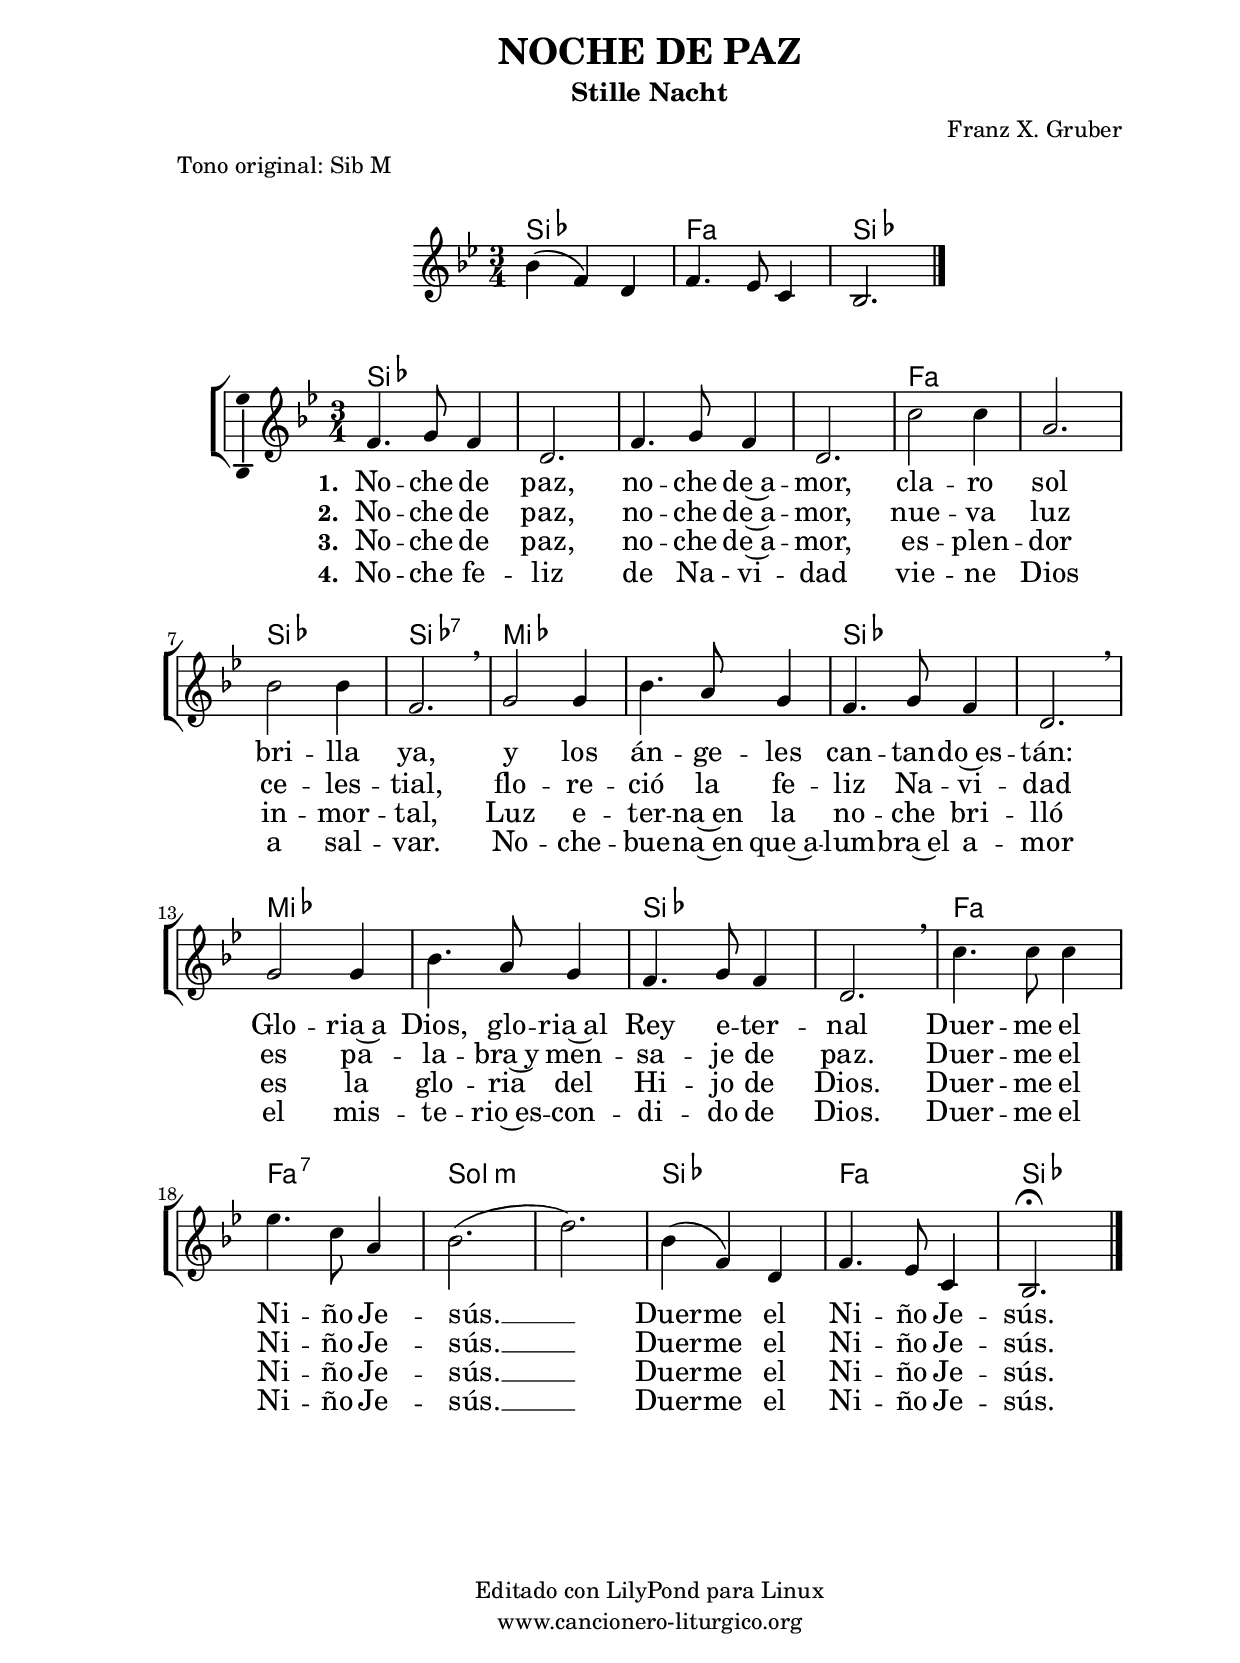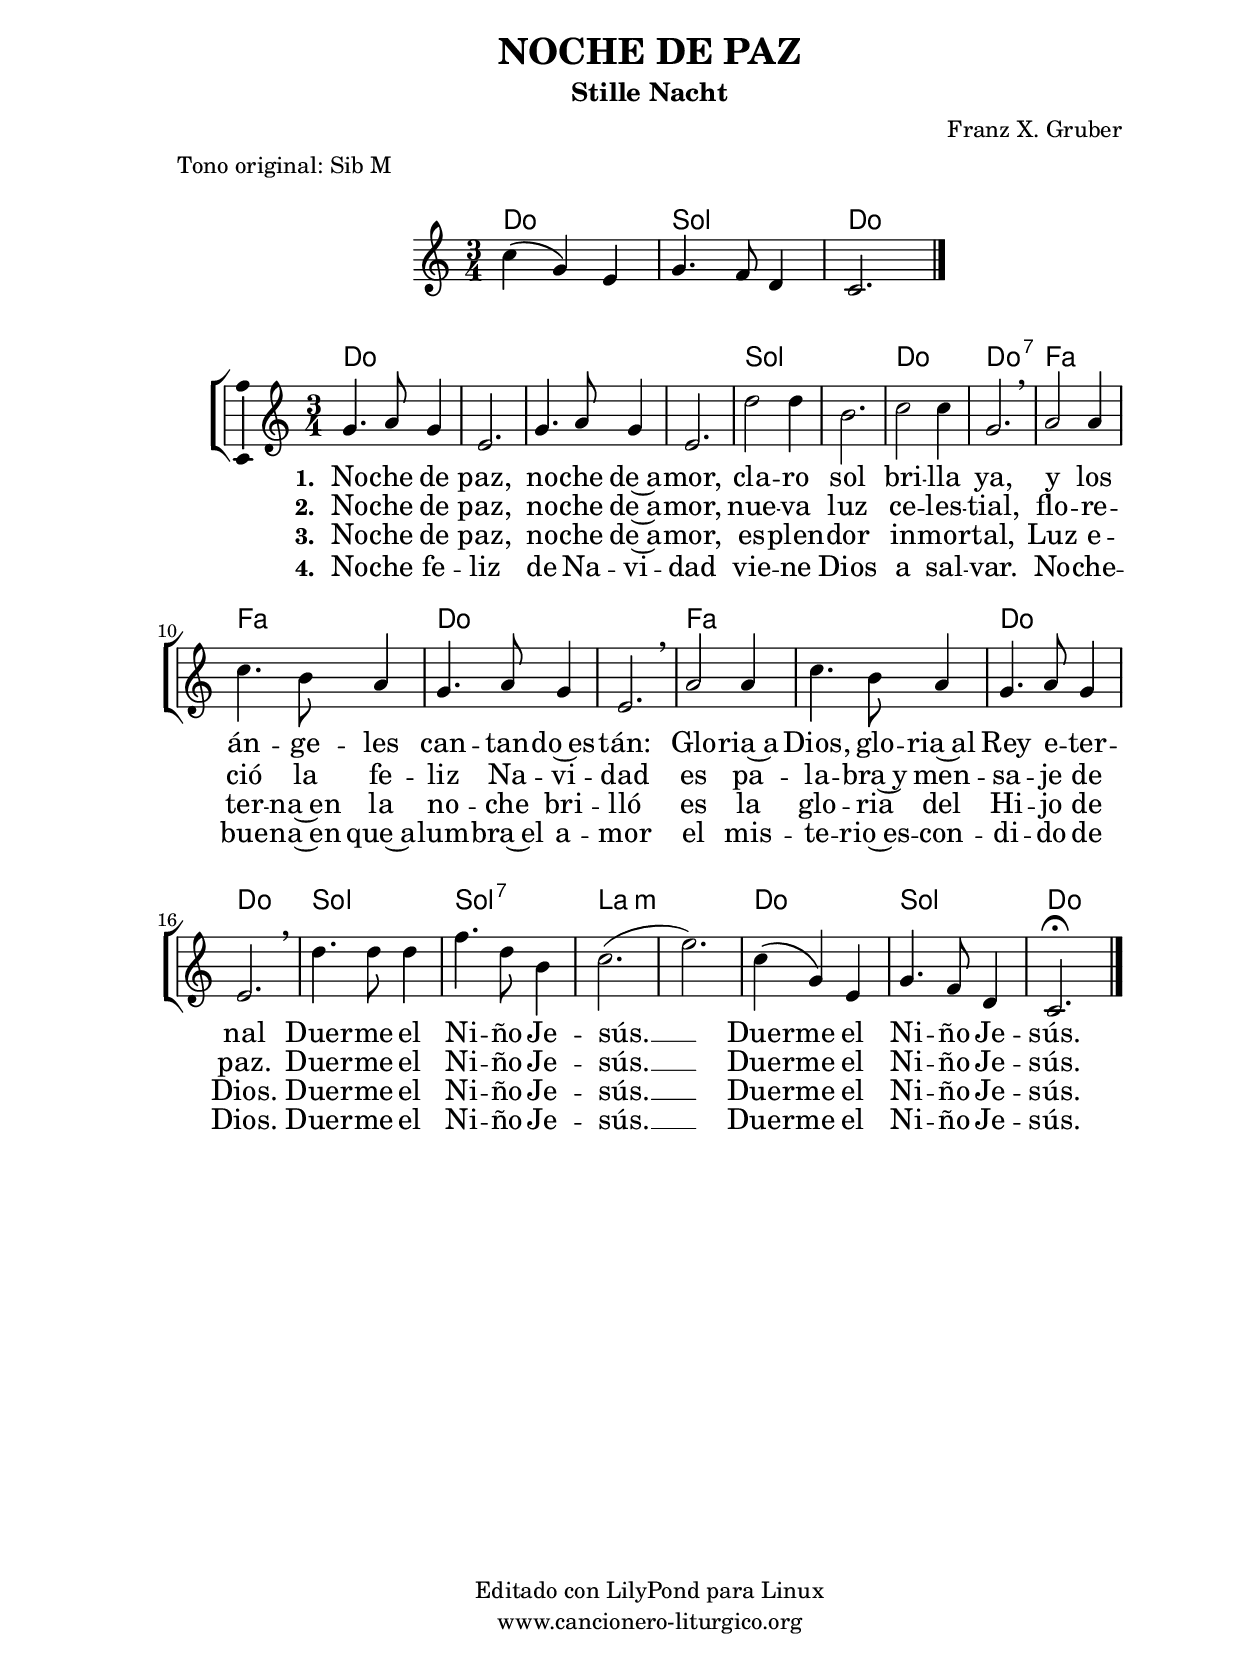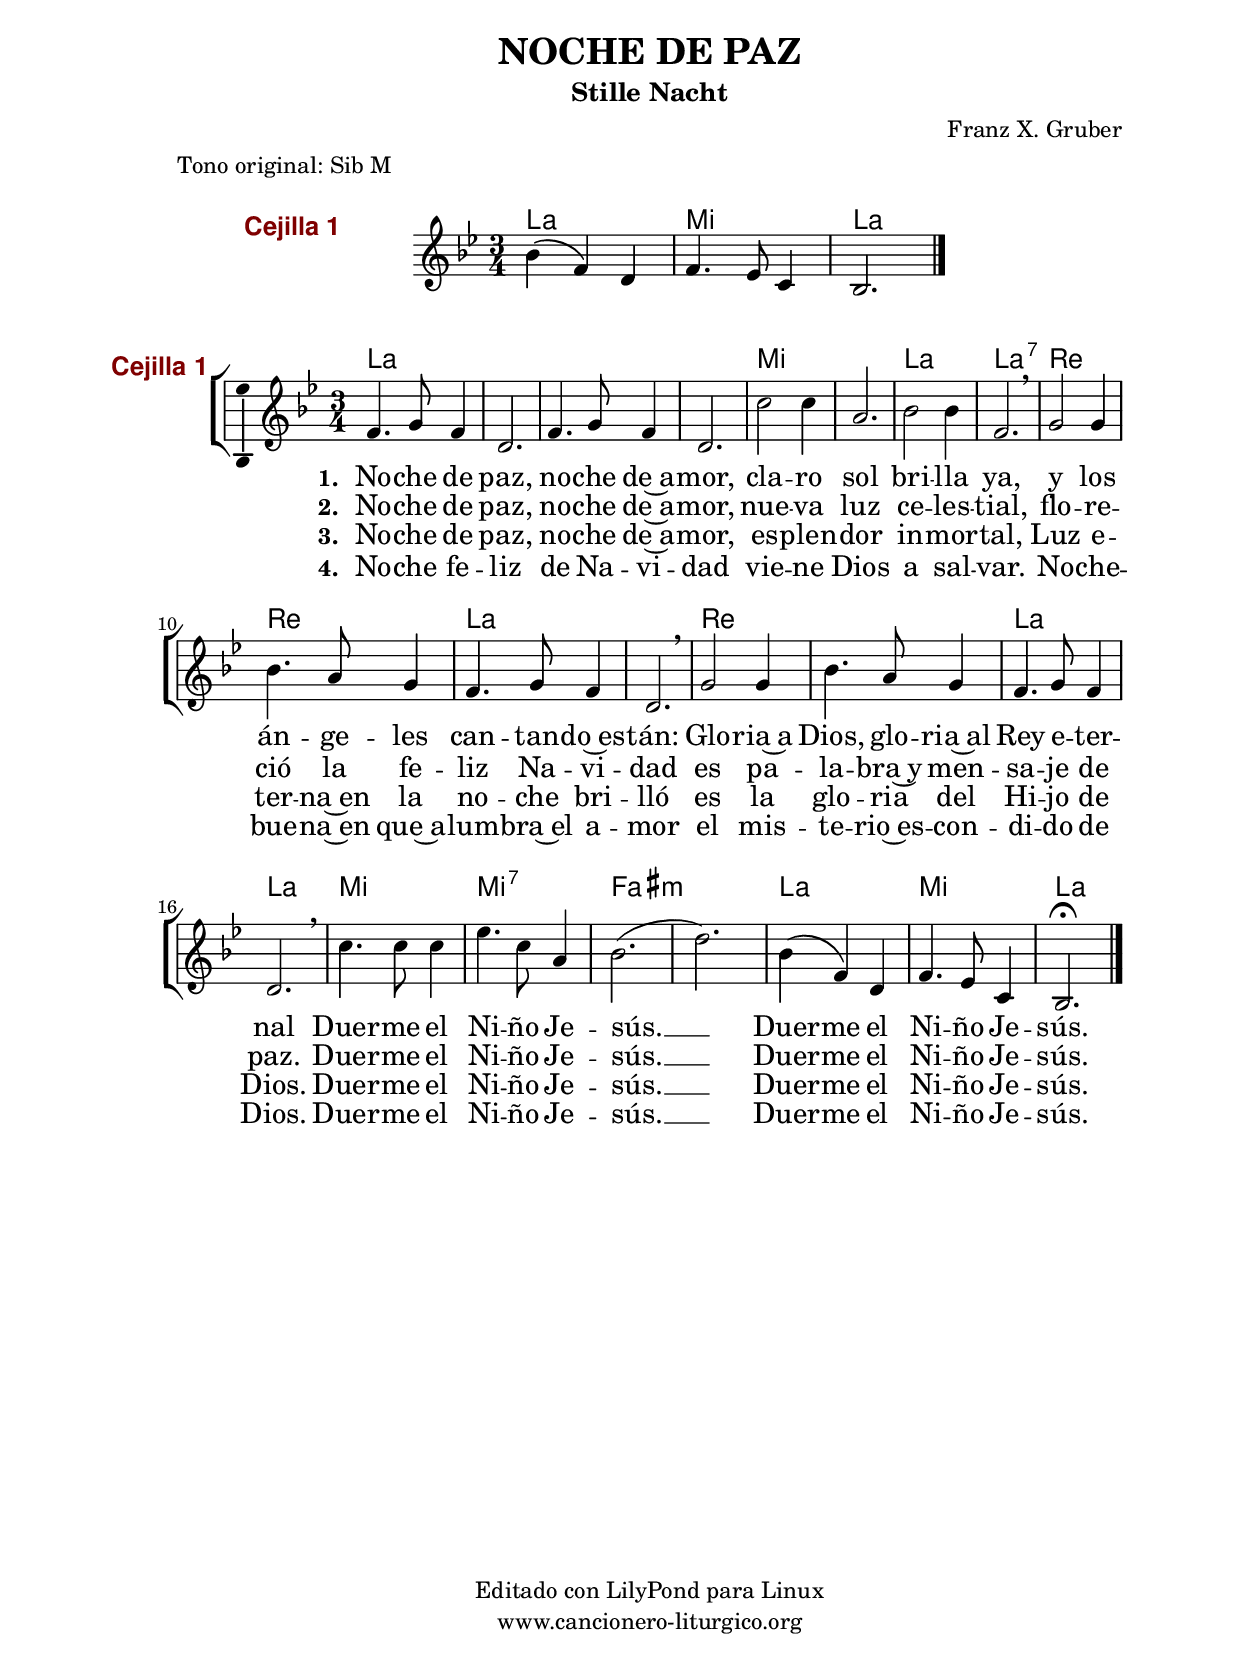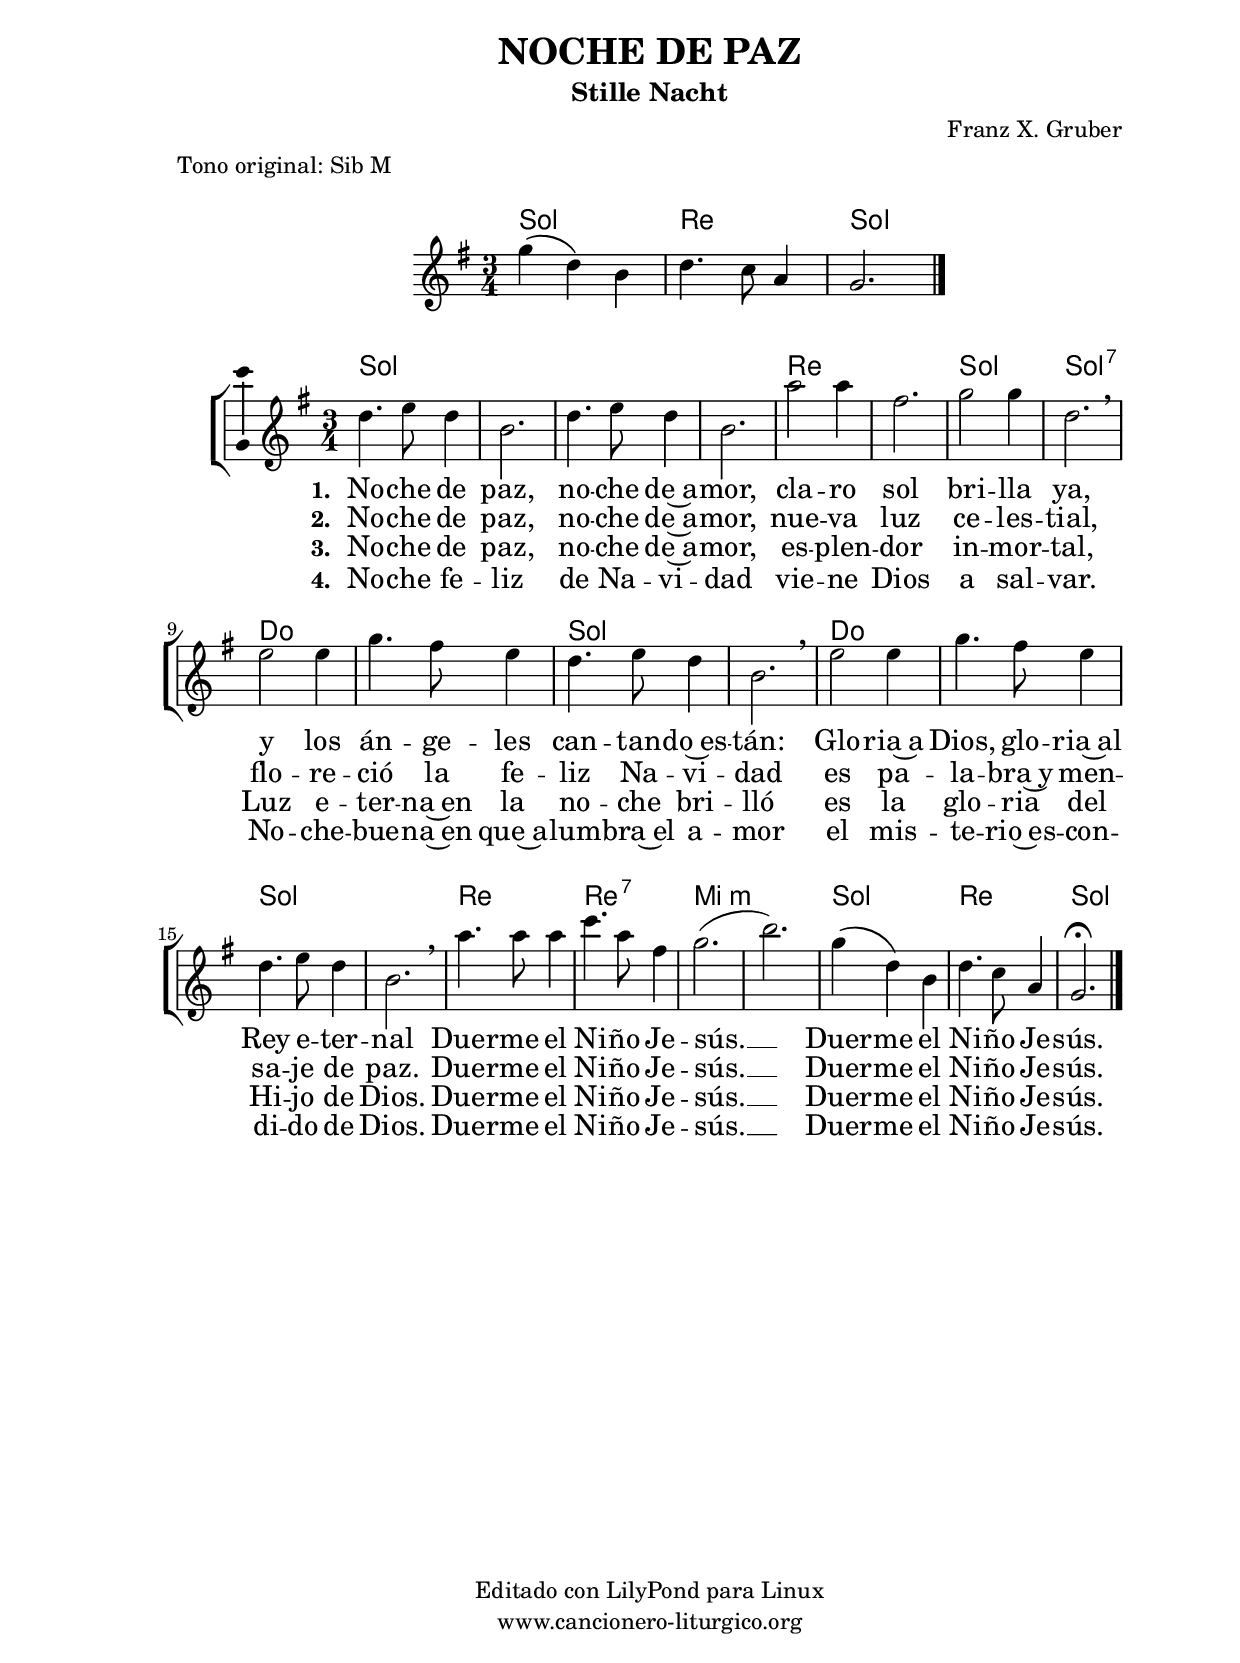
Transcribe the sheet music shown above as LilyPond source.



%versión de lilypond para la que se ha escrito esta partitura:
\version "2.16.0"

	%Tamaño papel
	#(set-default-paper-size "a4")
	%Tamaño partitura
	#(set-global-staff-size 20)
	%No responde al pulsar sobre una nota
	#(ly:set-option 'point-and-click #f)

%parámetros del encabezamiento:
\header {
	title = "NOCHE DE PAZ"
	subtitle = "Stille Nacht"
	composer = "Franz X. Gruber"
	poet = ""
	meter = "Tono original: Sib M"
	arranger = ""
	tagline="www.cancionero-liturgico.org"
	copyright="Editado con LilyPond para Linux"
	tiempo = ""
	usos = ""
	letra = ""
	}

%parámetros asociados al papel:
\paper  {
	oddHeaderMarkup = \markup {\fill-line { \on-the-fly #not-first-page \fromproperty #'header:title \on-the-fly #not-first-page \fromproperty #'header:composer }}
	evenHeaderMarkup = \markup {\fill-line { \fromproperty #'header:composer \fromproperty #'header:title }}
	#(set-paper-size "a4")
	print-page-number = ##f
	first-page-number = 1
	print-first-page-number = ##f
%	head-separation = 3.0 \cm
	top-margin = 2.0 \cm
	bottom-margin = 0.5\cm
%%%	bottom-margin = -2.0\cm
	left-margin = 3.0 \cm
	line-width = 16.0 \cm 
	indent = 8\mm
	interscoreline = 2.\mm
	between-system-space = 15\mm
%	para que las partituras no llenen la hoja:
	ragged-bottom = ##t
%	idem para la última hoja:
	ragged-last-bottom = ##f
%	para que las partituras llenen el ancho del papel:
	ragged-last = ##f
	after-title-space = 2.5 \cm
%page-count=2
%system-count=8

	%Flexible Vertical Spacing
%	markup-markup-spacing =
%	#'((basic-distance . 15) (minimum-distance . 15) (padding . 3))
	markup-system-spacing =
	#'((basic-distance . 15) (minimum-distance . 15) (padding . 3))
	system-system-spacing =
	#'((basic-distance . 15) (minimum-distance . 15) (padding . 3))
	score-system-spacing =
	#'((basic-distance . 15) (minimum-distance . 15) (padding . 5))
%	top-system-spacing = % header
%	#'((basic-distance . 8) (minimum-distance . 0) (padding . 0))
%	top-markup-spacing =
%	#'((basic-distance . 20) (minimum-distance . 20) (padding . 0))
	last-bottom-spacing = % footer
	#'((basic-distance . 5) (minimum-distance . 5) (padding . 0))
%	score-markup-spacing =
%	#'((basic-distance . 16) (minimum-distance . 13) (padding . 0))

	}


%parámetros que afectan a toda la partitura:
global =  {
	%clave de sol (G):
	\clef G
	%armadura:
	\transpose d bes
	\key d \major
	\tempo 4=85
	\set Score.tempoHideNote = ##t
	}


acordesintro = {
	\italianChords
	\chordmode {
	\transpose d bes
{

d2. a d

	}
	}
}



melodiaintro = 
	\transpose d bes
{

	\relative c'{
	\time 3/4

	d4 \(a\) fis |
	a4. g8 e4 |
	d2.
}
	\bar "|."
	}

acordes = {
	\italianChords
	\chordmode {
	\transpose d bes
{

d2. d d d a a d d:7 g g d d g g d d a a:7 b:m b:m d a d

	}
	}
}

melodia = 
	\transpose d bes
{
	\relative c'{
	\time 3/4

	a4. b8 a4 |
	fis2. |
	a4. b8 a4 |
	fis2. |
%5
	e'2 e4 |
	cis2. |
%%%	cis2 cis4 |
	d2 d4 |
	a2. \breathe |
	b2 b4 |
%%%	b4. b8 b4 |
%10
	d4. cis8 b4 |
	a4. b8 a4 |
	fis2. \breathe |
	b2 b4 |
%%%	b4. b8 b4 |
	d4. cis8 b4 |
%15
	a4. b8 a4 |
	fis2. \breathe |
	e'4. e8 e4 |
	g4. e8 cis4 |
	d2.( |
%20
	fis) |
	d4 \(a\) fis |
	a4. g8 e4 |
	d2.^\fermata |

	\bar "|."
	}
	}


texto = \lyricmode {
\set stanza =#"1. " 
%No -- che de paz,
%No -- che de~a -- mor;
%To -- do duer -- me~en de -- rre -- dor.
%En -- tre los as -- tros que~es -- par -- cen su luz
%Be -- lla~a -- nun -- cian -- do~al ni -- ñi -- to Je -- sús,
%Bri -- lla la~es -- tre -- lla de paz, __
%Bri -- lla la~es -- tre -- lla de paz.

%%Só -- lo ve -- lan Ma -- rí -- a~y Jo -- sé,
%%dul -- ce ni -- ño na -- ci -- do~en Be -- lén
%%que~en -- tre pa -- jas es -- tá, __
%%que en -- tre pa -- jas es -- tá.

No -- che de paz,
no -- che de~a -- mor,
cla -- ro sol bri -- lla ya,
y los án -- ge -- les can -- tan -- do~es -- tán:
Glo -- ria~a Dios,
glo -- ria~al Rey e -- ter -- nal
Duer -- me el Ni -- ño Je -- sús. __
Duer -- me el Ni -- ño Je -- sús.

	}

textodos = \lyricmode {
\set stanza =#"2. " 
%No -- che de paz,
%No -- che de~a -- mor;
%Mi -- ra qué gran res -- plan -- dor
%Lu -- ce~en el ros -- tro del Ni -- ño Je -- sús,
%En el pe -- se -- bre del mun -- do la luz,
%Bri -- lla la~es -- tre -- lla de paz, __
%Bri -- lla la~es -- tre -- lla de paz.

%%O -- ye,~hu -- mil -- de, el pas -- tor:
%%``A -- le -- lu -- ya'' de voz ce -- les -- tial
%%por el mun -- do~ex -- ten -- dién -- do -- se~i -- gual,
%%``Hoy na -- ció vues -- tro Rey, __
%%hoy __ _ na -- ció vues -- tro Rey''.

No -- che de paz,
no -- che de~a -- mor,
nue -- va luz ce -- les -- tial,
flo -- re -- ció la fe -- liz Na -- vi -- dad
es pa -- la -- bra~y men -- sa -- je de paz.
Duer -- me el Ni -- ño Je -- sús. __
Duer -- me el Ni -- ño Je -- sús.

	}

textotres = \lyricmode {
\set stanza =#"3. " 
%No -- che de paz,
%No -- che de~a -- mor;
%Al Di -- vi -- no Sal -- va -- dor
%Que por no -- so -- tros na -- ció~en un por -- tal.
%Him -- nos can -- te -- mos de~a -- mor ce -- les -- tial.
%¡Glo -- ria por siem -- pre~al Se -- ñor! __
%¡Glo -- ria por siem -- pre~al Se -- ñor!

No -- che de paz,
no -- che de~a -- mor,
es -- plen -- dor in -- mor -- tal,
Luz e -- ter -- na~en la no -- che bri -- lló
es la glo -- ria
del Hi -- jo de Dios.
Duer -- me el Ni -- ño Je -- sús. __
Duer -- me el Ni -- ño Je -- sús.

	}

textocuatro = \lyricmode {
\set stanza =#"4. " 

No -- che fe -- liz
de Na -- vi -- dad
vie -- ne Dios a sal -- var.
No -- che -- bue -- na~en que~a -- lum -- bra~el a -- mor
el mis -- te -- rio~es -- con -- di -- do de Dios.
Duer -- me el Ni -- ño Je -- sús. __
Duer -- me el Ni -- ño Je -- sús.

	}

acordesintroStaff = \context ChordNames = acordesintroStaff <<
	\set chordChanges = ##t
	\acordesintro
	>>

acordesStaff = \context ChordNames = acordesStaff <<
	\set chordChanges = ##t
	\acordes
	>>


%%%%%%%%%%%%%%%%%%%%%%%%%%%%%%%%%%% CEJILLA %%%%%%%%%%%%%%%%%%%%%%%%%%%%%%%%%%%
acordesintrocejilla = {
%%%	\override ChordNames.ChordName #'font-size = #-1
%%%	\override ChordNames.ChordName #'font-series = #'bold
	\transpose bes a {
		\acordesintro
		}
	}

acordesintrocejillaStaff = \context ChordNames = acordesintrocejillaStaff <<
	\set Staff.instrumentName = \markup \with-color #darkred \larger \bold \sans "Cejilla 1"
	\set chordChanges = ##t
	\acordesintrocejilla
	>>
acordescejilla = {
%%%	\override ChordNames.ChordName #'font-size = #-1
%%%	\override ChordNames.ChordName #'font-series = #'bold
	\transpose bes a {
		\acordes
		}
	}

acordescejillaStaff = \context ChordNames = acordescejillaStaff <<
	\set Staff.instrumentName = \markup \with-color #darkred \larger \bold \sans "Cejilla 1"
	\set chordChanges = ##t
	\acordescejilla
	>>
%%%%%%%%%%%%%%%%%%%%%%%%%%%%%%%%%%% CEJILLA %%%%%%%%%%%%%%%%%%%%%%%%%%%%%%%%%%%


vozintroStaff = \context Voice = vozintroStaff
<<
	\override Staff.StaffSymbol #'staff-space = #(magstep -0.35)
	\set Staff.midiInstrument = #"english horn"
	\set Staff.midiMinimumVolume = #0.7
	\set Staff.midiMaximumVolume = #0.9
	\global
	\melodiaintro
	>>

vozStaff = \context Voice = vozStaff
\with {\consists "Ambitus_engraver"}
<<
%	\set Staff.instrumentName = ""
%	\set Staff.shortInstrumentName = ""
%	\set Staff.midiInstrument = #"clarinet"
%	\set Staff.midiInstrument = #"cello"
%	\set Staff.midiInstrument = #"flute"
	\set Staff.midiInstrument = #"electric guitar (jazz)"
%	\set Staff.midiInstrument = #"english horn"
%	\set Staff.midiInstrument = #"violin"
%	\set Staff.midiInstrument = #"glockenspiel"
	\set Staff.midiMinimumVolume = #0.7
	\set Staff.midiMaximumVolume = #0.9
	\global
	\melodia
	>>

textoStaff = \context Lyrics = textoStaff <<
	\lyricsto vozStaff \texto
	>>

textodosStaff = \context Lyrics = textodosStaff <<
	\lyricsto vozStaff \textodos
	>>

textotresStaff = \context Lyrics = textotresStaff <<
	\lyricsto vozStaff \textotres
	>>

textocuatroStaff = \context Lyrics = textocuatroStaff <<
	\lyricsto vozStaff \textocuatro
	>>

\book {
	\score {
		\context ChoirStaff {
%			\override StaffGroup.SystemStartBracket #'collapse-height = #1
%			\override Score.SystemStartBar #'collapse-height = #1
			<<
			\acordesintroStaff
			\vozintroStaff
			>>
			}
		\layout {
system-count=1
			indent = 4.0 \cm
			line-width= 13.0 \cm
			raggedright = ##t
	    		\context {
				\Lyrics
				\override LyricText #'font-size = #2
				}
	   		 \context {
				\Score
				\override StaffSymbol #'staff-space = #(magstep +3)
				}
			}
		}
	\score {
		\context ChoirStaff {
			\override StaffGroup.SystemStartBracket #'collapse-height = #1
			\override Score.SystemStartBar #'collapse-height = #1
			<<
			\acordesStaff
			\vozStaff
			\textoStaff
			\textodosStaff
			\textotresStaff
			\textocuatroStaff
			>>
			}
		\layout {
	    		\context {
				\Lyrics
				\override LyricText #'font-size = #2
				}
	   		 \context {
				\Score
				\override StaffSymbol #'staff-space = #(magstep +3)
				}
			}
		}
	\score {
		\unfoldRepeats
		\context ChoirStaff {
			<<
			\acordesintroStaff
			\vozintroStaff
			>>
			<<
			\acordesStaff
			\vozStaff
			>>
			}
		\midi {
	  		\context {
	  			\Score
				tempoWholesPerMinute = #(ly:make-moment 70 4)
				}
			}
		}
	}


%Partitura para guitarra
#(define output-suffix "G")
\book {
	\score {
		\context ChoirStaff {
%			\override StaffGroup.SystemStartBracket #'collapse-height = #1
%			\override Score.SystemStartBar #'collapse-height = #1
			<<
			\acordesintrocejillaStaff
			\vozintroStaff
			>>
			}
		\layout {
system-count=1
			indent = 4.0 \cm
			line-width= 13.0 \cm
			raggedright = ##t
%%%%%%%%%%%%%%%%%%%%%%%%%%%%%%%%%%% CEJILLA %%%%%%%%%%%%%%%%%%%%%%%%%%%%%%%%%%%
			\context {
				\ChordNames \consists Instrument_name_engraver
				}
%%%%%%%%%%%%%%%%%%%%%%%%%%%%%%%%%%% CEJILLA %%%%%%%%%%%%%%%%%%%%%%%%%%%%%%%%%%%
	    		\context {
				\Lyrics
				\override LyricText #'font-size = #2
				}
	   		 \context {
				\Score
				\override StaffSymbol #'staff-space = #(magstep +3)
				}
			}
		}
	\score {
		\context ChoirStaff {
			\override StaffGroup.SystemStartBracket #'collapse-height = #1
			\override Score.SystemStartBar #'collapse-height = #1
			<<
			\acordescejillaStaff
			\vozStaff
			\textoStaff
			\textodosStaff
			\textotresStaff
			\textocuatroStaff
			>>
			}
		\layout {
%%%%%%%%%%%%%%%%%%%%%%%%%%%%%%%%%%% CEJILLA %%%%%%%%%%%%%%%%%%%%%%%%%%%%%%%%%%%
			\context {
				\ChordNames \consists Instrument_name_engraver
				}
%%%%%%%%%%%%%%%%%%%%%%%%%%%%%%%%%%% CEJILLA %%%%%%%%%%%%%%%%%%%%%%%%%%%%%%%%%%%
	    		\context {
				\Lyrics
				\override LyricText #'font-size = #2
				}
	   		 \context {
				\Score
				\override StaffSymbol #'staff-space = #(magstep +3)
				}
			}
		}
	}


#(define output-suffix "C")
\book {
	\score {
		\context ChoirStaff {
%			\override StaffGroup.SystemStartBracket #'collapse-height = #1
%			\override Score.SystemStartBar #'collapse-height = #1
\transpose c d
			<<
			\acordesintroStaff
			\vozintroStaff
			>>
			}
		\layout {
system-count=1
			indent = 4.0 \cm
			line-width= 13.0 \cm
			raggedright = ##t
	    		\context {
				\Lyrics
				\override LyricText #'font-size = #2
				}
	   		 \context {
				\Score
				\override StaffSymbol #'staff-space = #(magstep +3)
				}
			}
		}
	\score {
		\context ChoirStaff {
			\override StaffGroup.SystemStartBracket #'collapse-height = #1
			\override Score.SystemStartBar #'collapse-height = #1
\transpose c d
			<<
			\acordesStaff
			\vozStaff
			\textoStaff
			\textodosStaff
			\textotresStaff
			\textocuatroStaff
			>>
			}
		\layout {
	    		\context {
				\Lyrics
				\override LyricText #'font-size = #2
				}
	   		 \context {
				\Score
				\override StaffSymbol #'staff-space = #(magstep +3)
				}
			}
		}
	}


#(define output-suffix "S")
\book {
	\score {
		\context ChoirStaff {
%			\override StaffGroup.SystemStartBracket #'collapse-height = #1
%			\override Score.SystemStartBar #'collapse-height = #1
\transpose c a
			<<
			\acordesintroStaff
			\vozintroStaff
			>>
			}
		\layout {
system-count=1
			indent = 4.0 \cm
			line-width= 13.0 \cm
			raggedright = ##t
	    		\context {
				\Lyrics
				\override LyricText #'font-size = #2
				}
	   		 \context {
				\Score
				\override StaffSymbol #'staff-space = #(magstep +3)
				}
			}
		}
	\score {
		\context ChoirStaff {
			\override StaffGroup.SystemStartBracket #'collapse-height = #1
			\override Score.SystemStartBar #'collapse-height = #1
\transpose c a
			<<
			\acordesStaff
			\vozStaff
			\textoStaff
			\textodosStaff
			\textotresStaff
			\textocuatroStaff
			>>
			}
		\layout {
	    		\context {
				\Lyrics
				\override LyricText #'font-size = #2
				}
	   		 \context {
				\Score
				\override StaffSymbol #'staff-space = #(magstep +3)
				}
			}
		}
	}


